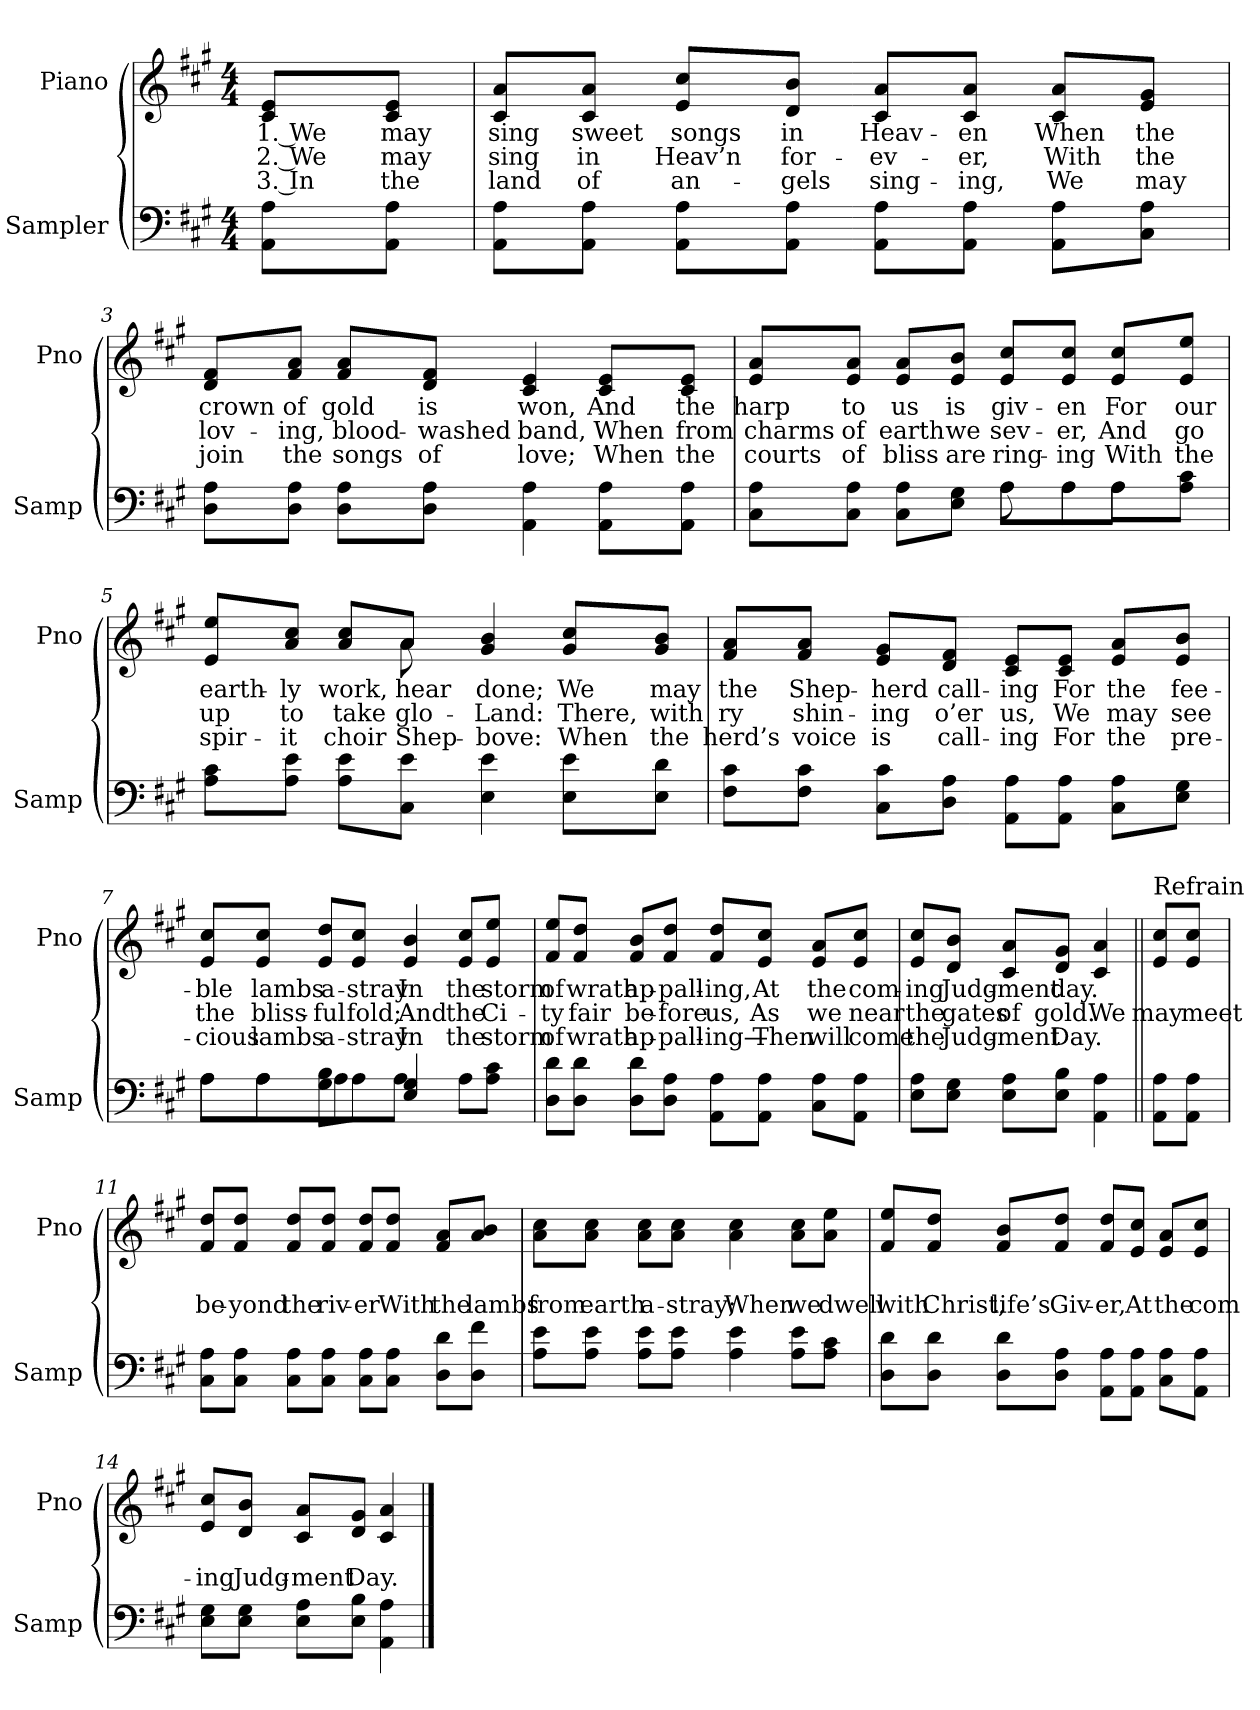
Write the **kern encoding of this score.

**kern	**kern	**text	**text	**text
*part2	*part1	*part1	*part1	*part1
*staff2	*staff1	*staff1	*staff1	*staff1
*I"Sampler	*I"Piano	*	*	*
*I'Samp	*I'Pno	*	*	*
*clefF4	*clefG2	*	*	*
*k[f#c#g#]	*k[f#c#g#]	*	*	*
*A:	*A:	*	*	*
*M4/4	*M4/4	*	*	*
=1	=1	=1	=1	=1
8AA\ 8A\L	8c#/ 8e/L	1. We	2. We	3. In
8AA\ 8A\J	8c#/ 8e/J	may	may	the
=2	=2	=2	=2	=2
8AA\ 8A\L	8c#/ 8a/L	sing	sing	land
8AA\ 8A\J	8c#/ 8a/J	sweet	in	of
8AA\ 8A\L	8e/ 8cc#/L	songs	Heav’n	an-
8AA\ 8A\J	8d/ 8b/J	in	for-	-gels
8AA\ 8A\L	8c#/ 8a/L	Heav-	-ev-	sing-
8AA\ 8A\J	8c#/ 8a/J	-en	-er,	-ing,
8AA\ 8A\L	8c#/ 8a/L	When	With	We
8C#\ 8A\J	8e/ 8g#/J	the	the	may
=3	=3	=3	=3	=3
8D\ 8A\L	8d/ 8f#/L	crown	lov-	join
8D\ 8A\J	8f#/ 8a/J	of	-ing,	the
8D\ 8A\L	8f#/ 8a/L	gold	blood-	songs
8D\ 8A\J	8d/ 8f#/J	is	-washed	of
4AA 4A	4c# 4e	won,	band,	love;
8AA\ 8A\L	8c#/ 8e/L	And	When	When
8AA\ 8A\J	8c#/ 8e/J	the	from	the
=4	=4	=4	=4	=4
*^	*	*	*	*
8C#\ 8A\L	2ryy	8e/ 8a/L	harp	charms	courts
8C#\ 8A\J	.	8e/ 8a/J	to	of	of
8C#\ 8A\L	.	8e/ 8a/L	us	earth	bliss
8E\ 8G#\J	.	8e/ 8b/J	is	we	are
8A\L	8A	8e/ 8cc#/L	giv-	sev-	ring-
8A\J	8A\L	8e/ 8cc#/J	-en	-er,	-ing
8A\L	8A\J	8e/ 8cc#/L	For	And	With
8A\ 8c#\J	8ryy	8e/ 8ee/J	our	go	the
*v	*v	*	*	*	*
=5	=5	=5	=5	=5
*	*^	*	*	*
8A\ 8c#\L	8e/ 8ee/L	4.ryy	earth-	up	spir-
8A\ 8e\J	8a/ 8cc#/J	.	-ly	to	-it
8A\ 8e\L	8a/ 8cc#/L	.	work,	take	choir
8C#\ 8e\J	8a/J	8a	hear	glo-	Shep-
4E 4e	4g# 4b	2ryy	done;	Land:	-bove:
8E\ 8e\L	8g#/ 8cc#/L	.	We	There,	When
8E\ 8d\J	8g#/ 8b/J	.	may	with	the
*	*v	*v	*	*	*
=6	=6	=6	=6	=6
8F#\ 8c#\L	8f#/ 8a/L	the	-ry	-herd’s
8F#\ 8c#\J	8f#/ 8a/J	Shep-	shin-	voice
8C#\ 8c#\L	8e/ 8g#/L	-herd	-ing	is
8D\ 8A\J	8d/ 8f#/J	call-	o’er	call-
8AA\ 8A\L	8c#/ 8e/L	-ing	us,	-ing
8AA\ 8A\J	8c#/ 8e/J	For	We	For
8C#\ 8A\L	8e/ 8a/L	the	may	the
8E\ 8G#\J	8e/ 8b/J	fee-	see	pre-
=7	=7	=7	=7	=7
*^	*	*	*	*
8A\L	8A	8e/ 8cc#/L	-ble	the	-cious
8A\J	8A\L	8e/ 8cc#/J	lambs	bliss-	lambs
8G#\ 8B\L	8A\J	8e/ 8dd/L	a-	-ful	a-
8A\J	8ryy	8e/ 8cc#/J	-stray	fold;	-stray
4E 4G#	8AJ	4e 4b	In	And	In
.	4.ryy	.	.	.	.
8A\L	.	8e/ 8cc#/L	the	the	the
8A\ 8c#\J	.	8e/ 8ee/J	storm	Ci-	storm
*v	*v	*	*	*	*
=8	=8	=8	=8	=8
8D\ 8d\L	8f#/ 8ee/L	of	-ty	of
8D\ 8d\J	8f#/ 8dd/J	wrath	fair	wrath
8D\ 8d\L	8f#/ 8b/L	ap-	be-	ap-
8D\ 8A\J	8f#/ 8dd/J	-pall-	-fore	-pall-
8AA\ 8A\L	8f#/ 8dd/L	-ing,	us,	-ing—
8AA\ 8A\J	8e/ 8cc#/J	At	As	Then
8C#\ 8A\L	8e/ 8a/L	the	we	will
8AA\ 8A\J	8e/ 8cc#/J	com-	near	come
=9	=9	=9	=9	=9
8E\ 8A\L	8e/ 8cc#/L	-ing	the	the
8E\ 8G#\J	8d/ 8b/J	Judg-	gates	Judg-
8E\ 8A\L	8c#/ 8a/L	-ment	of	-ment
8E\ 8B\J	8d/ 8g#/J	day.	gold.	Day.
4AA 4A	4c# 4a	.	We	.
=10||	=10||	=10||	=10||	=10||
!	!LO:TX:t=Refrain	!	!	!
8AA\ 8A\L	8e/ 8cc#/L	.	may	.
8AA\ 8A\J	8e/ 8cc#/J	.	meet	.
=11	=11	=11	=11	=11
8C#\ 8A\L	8f#/ 8dd/L	.	be-	.
8C#\ 8A\J	8f#/ 8dd/J	.	-yond	.
8C#\ 8A\L	8f#/ 8dd/L	.	the	.
8C#\ 8A\J	8f#/ 8dd/J	.	riv-	.
8C#\ 8A\L	8f#/ 8dd/L	.	-er	.
8C#\ 8A\J	8f#/ 8dd/J	.	With	.
8D\ 8d\L	8f#/ 8a/L	.	the	.
8D\ 8f#\J	8a/ 8b/J	.	lambs	.
=12	=12	=12	=12	=12
8A\ 8e\L	8a\ 8cc#\L	.	from	.
8A\ 8e\J	8a\ 8cc#\J	.	earth	.
8A\ 8e\L	8a\ 8cc#\L	.	a-	.
8A\ 8e\J	8a\ 8cc#\J	.	-stray;	.
4A 4e	4a 4cc#	.	When	.
8A\ 8e\L	8a\ 8cc#\L	.	we	.
8A\ 8c#\J	8a\ 8ee\J	.	dwell	.
=13	=13	=13	=13	=13
8D\ 8d\L	8f#/ 8ee/L	.	with	.
8D\ 8d\J	8f#/ 8dd/J	.	Christ,	.
8D\ 8d\L	8f#/ 8b/L	.	life’s	.
8D\ 8A\J	8f#/ 8dd/J	.	Giv-	.
8AA\ 8A\L	8f#/ 8dd/L	.	-er,	.
8AA\ 8A\J	8e/ 8cc#/J	.	At	.
8C#\ 8A\L	8e/ 8a/L	.	the	.
8AA\ 8A\J	8e/ 8cc#/J	.	com-	.
=14	=14	=14	=14	=14
8E\ 8G#\L	8e/ 8cc#/L	.	-ing	.
8E\ 8G#\J	8d/ 8b/J	.	Judg-	.
8E\ 8A\L	8c#/ 8a/L	.	-ment	.
8E\ 8B\J	8d/ 8g#/J	.	Day.	.
4AA 4A	4c# 4a	.	.	.
==	==	==	==	==
*-	*-	*-	*-	*-
